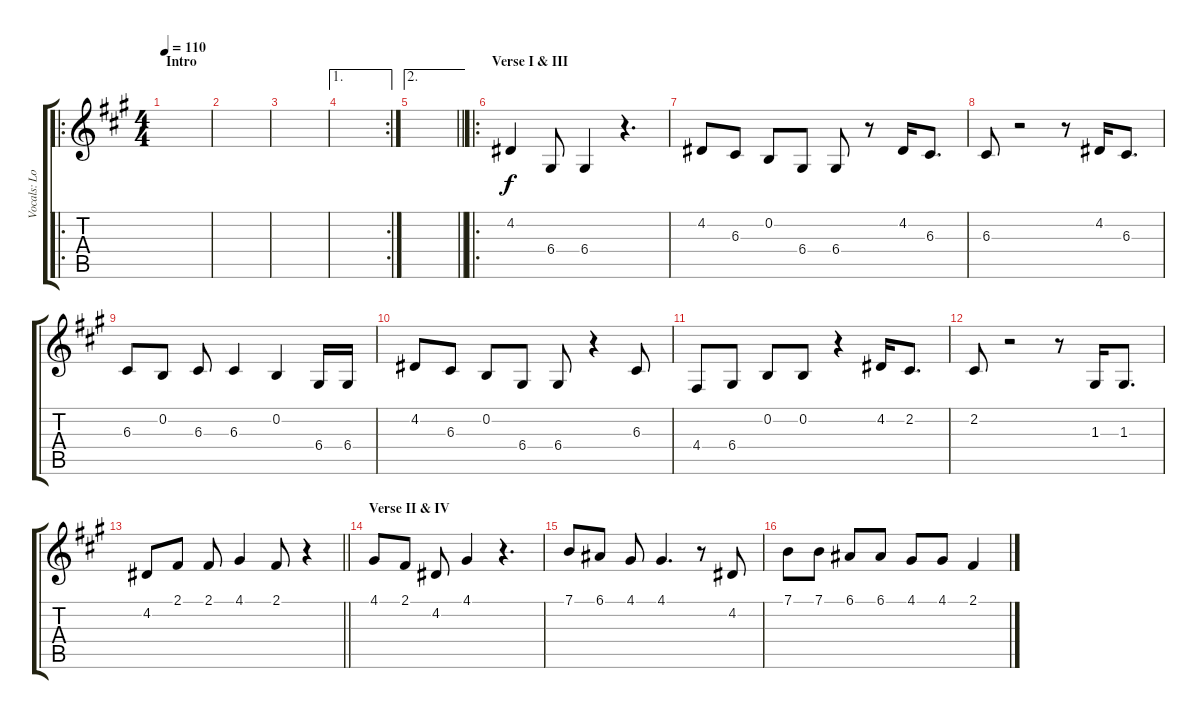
\track ("Vocals: Lou Grahmm" "Vocals: Lo") {instrument lead8bassandlead}
\staff {score tabs}
\tuning (E4 B3 G3 D3 A2 E2) {hide}
\ro
\ts (4 4)
\section ("" "Intro")
\tempo 110
\clef g2
\ks a
|
|
|
\ae 1
\rc 2
|
\ae 2
\barLineRight lightlight
|
\ro
\section ("" "Verse I & III")
4.2.4 6.4.8 6.4.4 r.4{d} |
4.2.8 6.3.8 0.2.8 6.4.8 6.4.8 r.8 4.2.16 6.3.8{d} |
6.3.8 r.2 r.8 4.2.16 6.3.8{d} |
6.3.8 0.2.8 6.3.8 6.3.4 0.2.4 6.4.16 6.4.16 |
4.2.8 6.3.8 0.2.8 6.4.8 6.4.8 r.4 6.3.8 |
4.4.8 6.4.8 0.2.8 0.2.8 r.4 4.2.16 2.2.8{d} |
2.2.8 r.2 r.8 1.3.16 1.3.8{d} |
\barLineRight lightlight
4.2.8 2.1.8 2.1.8 4.1.4 2.1.8 r.4 |
\section ("" "Verse II & IV")
4.1.8 2.1.8 4.2.8 4.1.4 r.4{d} |
7.1.8 6.1.8 4.1.8 4.1.4{d} r.8 4.2.8 |
7.1.8 7.1.8 6.1.8 6.1.8 4.1.8 4.1.8 2.1.4
